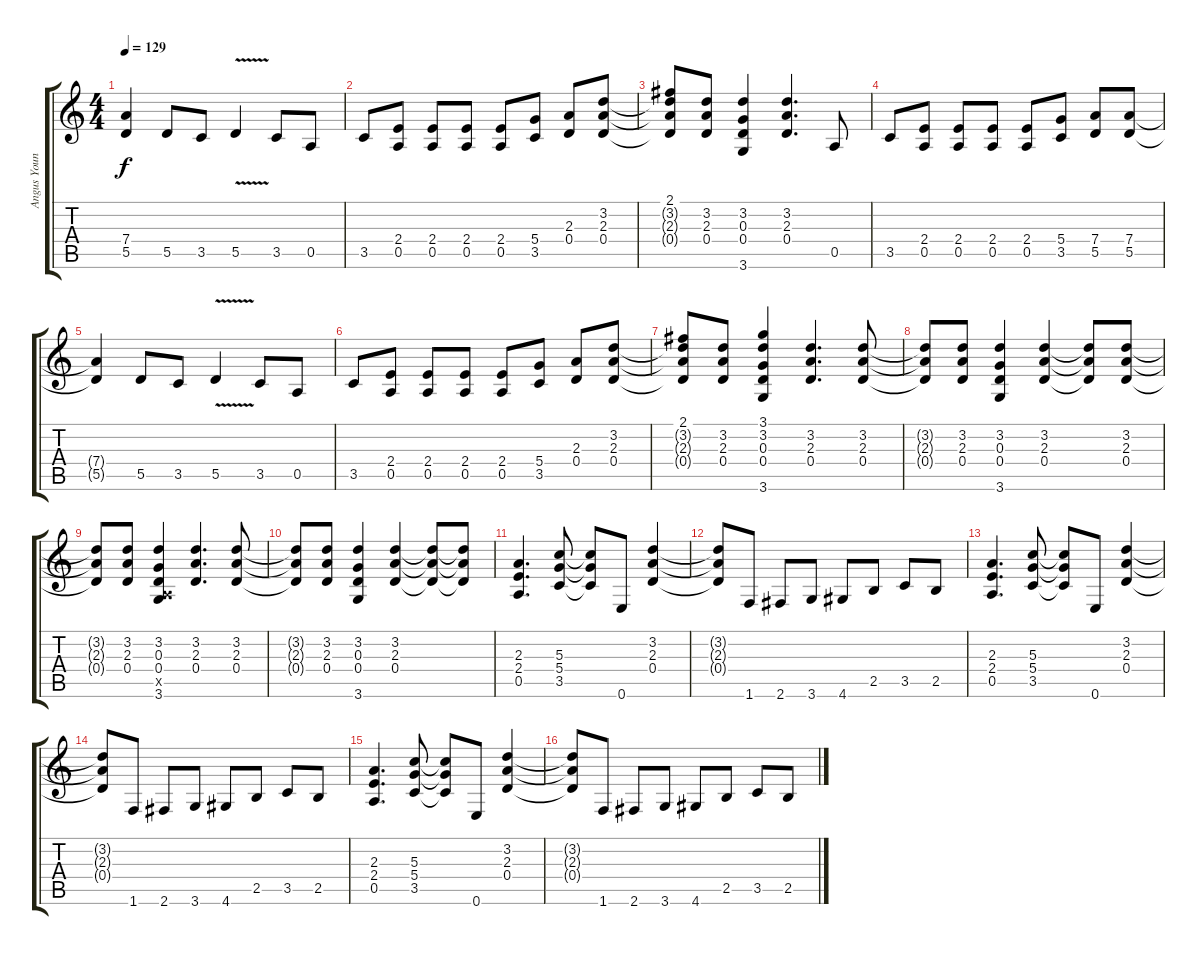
\track ("Angus Young" "Angus Youn") {instrument distortionguitar}
\staff {score tabs}
\tuning (E4 B3 G3 D3 A2 E2) {hide}
\ts (4 4)
\tempo 129
\clef g2
\ks c
(7.4{t} 5.5{t}).4{dy f} 5.5.8 3.5.8 5.5{v}.4 3.5.8 0.5.8 |
3.5.8 (2.4 0.5).8 (2.4 0.5).8 (2.4 0.5).8 (2.4 0.5).8 (5.4 3.5).8 (2.3 0.4).8 (3.2 2.3 0.4).8 |
(2.1 3.2{t} 2.3{t} 0.4{t}).8 (3.2 2.3 0.4).8 (3.2 0.3 0.4 3.6).4 (3.2 2.3 0.4).4{d} 0.5.8 |
3.5.8 (2.4 0.5).8 (2.4 0.5).8 (2.4 0.5).8 (2.4 0.5).8 (5.4 3.5).8 (7.4 5.5).8 (7.4 5.5).8 |
(7.4{t} 5.5{t}).4 5.5.8 3.5.8 5.5{v}.4 3.5.8 0.5.8 |
3.5.8 (2.4 0.5).8 (2.4 0.5).8 (2.4 0.5).8 (2.4 0.5).8 (5.4 3.5).8 (2.3 0.4).8 (3.2 2.3 0.4).8 |
(2.1 3.2{t} 2.3{t} 0.4{t}).8 (3.2 2.3 0.4).8 (3.1 3.2 0.3 0.4 3.6).4 (3.2 2.3 0.4).4{d} (3.2 2.3 0.4).8 |
(3.2{t} 2.3{t} 0.4{t}).8 (3.2 2.3 0.4).8 (3.2 0.3 0.4 3.6).4 (3.2 2.3 0.4).4 (3.2{t} 2.3{t} 0.4{t}).8 (3.2 2.3 0.4).8 |
(3.2{t} 2.3{t} 0.4{t}).8 (3.2 2.3 0.4).8 (3.2 0.3 0.4 0.5{x} 3.6).4 (3.2 2.3 0.4).4{d} (3.2 2.3 0.4).8 |
(3.2{t} 2.3{t} 0.4{t}).8 (3.2 2.3 0.4).8 (3.2 0.3 0.4 3.6).4 (3.2 2.3 0.4).4{volume 14 balance 16} (3.2{t} 2.3{t} 0.4{t}).8 (3.2{t} 2.3{t} 0.4{t}).8 |
(2.3 2.4 0.5).4{d} (5.3 5.4 3.5).8 (5.3{t} 5.4{t} 3.5{t}).8 0.6.8 (3.2 2.3 0.4).4 |
(3.2{t} 2.3{t} 0.4{t}).8 1.6.8 2.6.8 3.6.8 4.6.8 2.5.8 3.5.8 2.5.8 |
(2.3 2.4 0.5).4{d} (5.3 5.4 3.5).8 (5.3{t} 5.4{t} 3.5{t}).8 0.6.8 (3.2 2.3 0.4).4 |
(3.2{t} 2.3{t} 0.4{t}).8 1.6.8 2.6.8 3.6.8 4.6.8 2.5.8 3.5.8 2.5.8 |
(2.3 2.4 0.5).4{d} (5.3 5.4 3.5).8 (5.3{t} 5.4{t} 3.5{t}).8 0.6.8 (3.2 2.3 0.4).4 |
(3.2{t} 2.3{t} 0.4{t}).8 1.6.8 2.6.8 3.6.8 4.6.8 2.5.8 3.5.8 2.5.8
